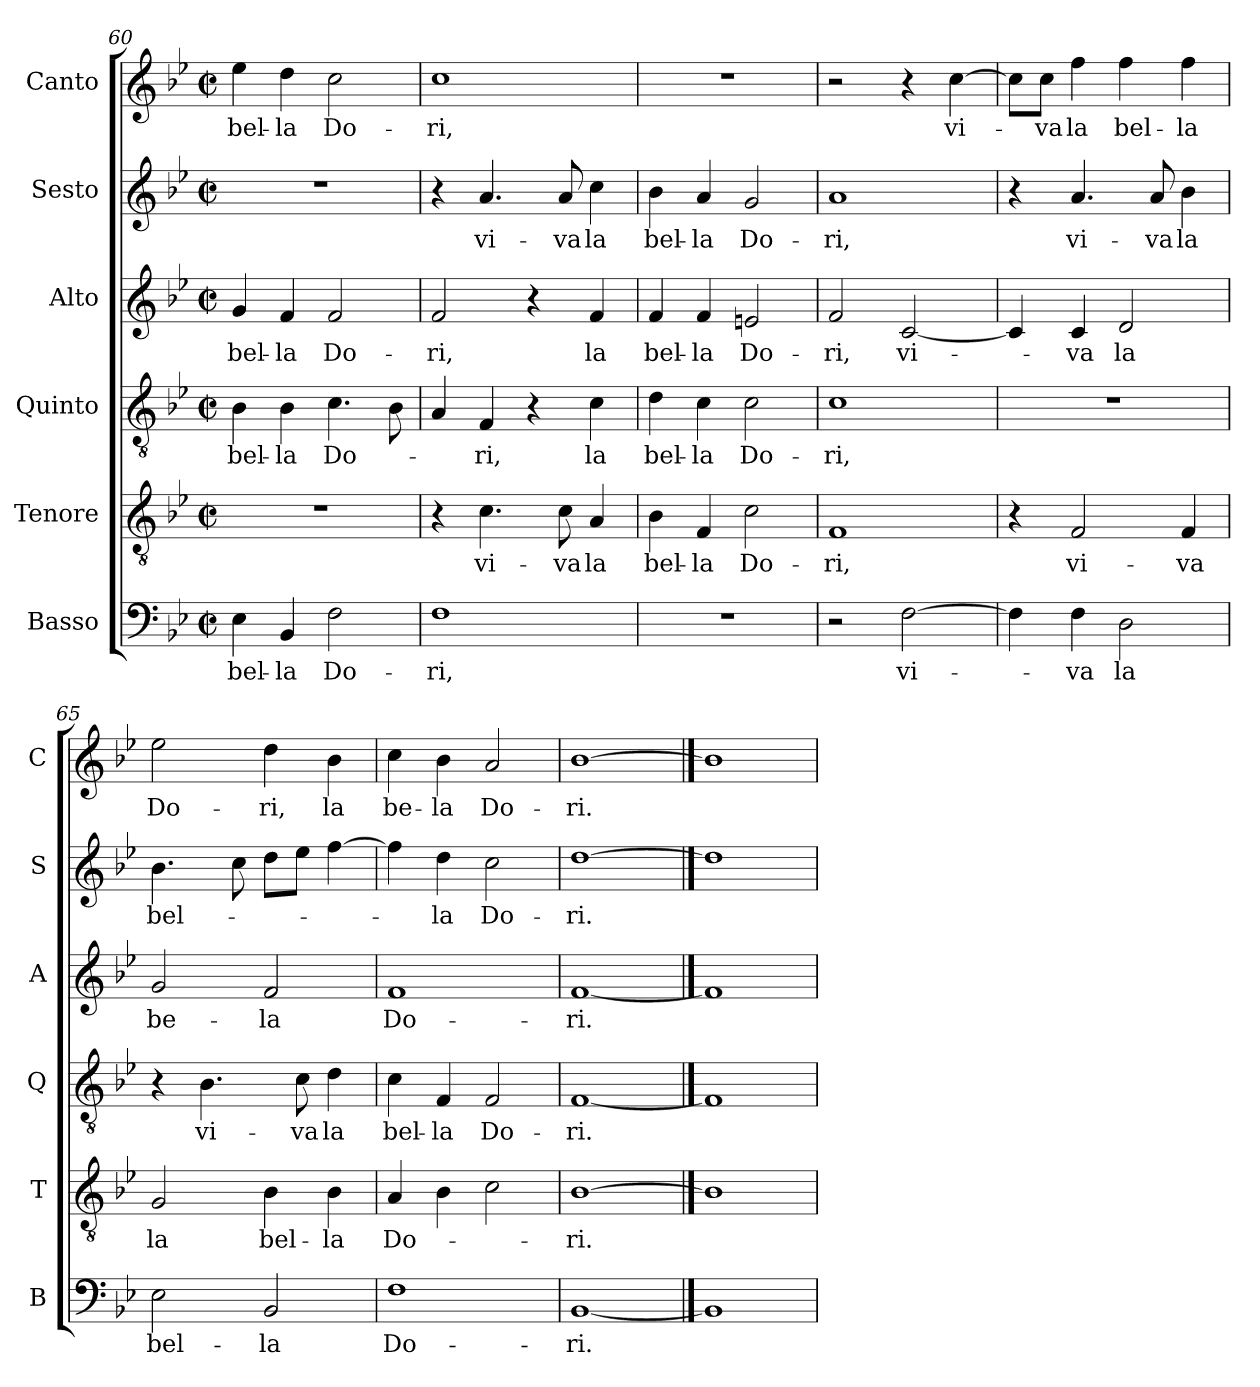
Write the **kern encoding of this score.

**kern	**text	**kern	**text	**kern	**text	**kern	**text	**kern	**text	**kern	**text
*part6	*part6	*part5	*part5	*part4	*part4	*part3	*part3	*part2	*part2	*part1	*part1
*staff6	*staff6	*staff5	*staff5	*staff4	*staff4	*staff3	*staff3	*staff2	*staff2	*staff1	*staff1
*I"Basso	*	*I"Tenore	*	*I"Quinto	*	*I"Alto	*	*I"Sesto	*	*I"Canto	*
*I'B	*	*I'T	*	*I'Q	*	*I'A	*	*I'S	*	*I'C	*
*clefF4	*	*clefGv2	*	*clefGv2	*	*clefG2	*	*clefG2	*	*clefG2	*
*k[b-e-]	*	*k[b-e-]	*	*k[b-e-]	*	*k[b-e-]	*	*k[b-e-]	*	*k[b-e-]	*
*B-:	*	*B-:	*	*B-:	*	*B-:	*	*B-:	*	*B-:	*
*M2/2	*	*M2/2	*	*M2/2	*	*M2/2	*	*M2/2	*	*M2/2	*
*met(c|)	*	*met(c|)	*	*met(c|)	*	*met(c|)	*	*met(c|)	*	*met(c|)	*
=60	=60	=60	=60	=60	=60	=60	=60	=60	=60	=60	=60
!	!LO:LY:b	!	!	!	!LO:LY:b	!	!LO:LY:b	!	!	!	!LO:LY:b
4E-\	bel-	1r	.	4B-\	bel-	4g/	bel-	1r	.	4ee-\	bel-
!	!LO:LY:b	!	!	!	!LO:LY:b	!	!LO:LY:b	!	!	!	!LO:LY:b
4BB-/	-la	.	.	4B-\	-la	4f/	-la	.	.	4dd\	-la
!	!LO:LY:b	!	!	!	!LO:LY:b	!	!LO:LY:b	!	!	!	!LO:LY:b
2F\	Do-	.	.	4.c\	Do-	2f/	Do-	.	.	2cc\	Do-
.	.	.	.	8B-\	.	.	.	.	.	.	.
!!LO:PB:g=z
=61	=61	=61	=61	=61	=61	=61	=61	=61	=61	=61	=61
!	!LO:LY:b	!	!	!	!	!	!LO:LY:b	!	!	!	!LO:LY:b
1F	-ri,	4r	.	4A/	.	2f/	-ri,	4r	.	1cc	-ri,
!	!	!	!LO:LY:b	!	!LO:LY:b	!	!	!	!LO:LY:b	!	!
.	.	4.c\	vi-	4F/	-ri,	.	.	4.a/	vi-	.	.
.	.	.	.	4r	.	4r	.	.	.	.	.
!	!	!	!LO:LY:b	!	!	!	!	!	!LO:LY:b	!	!
.	.	8c\	-va	.	.	.	.	8a/	-va	.	.
!	!	!	!LO:LY:b	!	!LO:LY:b	!	!LO:LY:b	!	!LO:LY:b	!	!
.	.	4A/	la	4c\	la	4f/	la	4cc\	la	.	.
=62	=62	=62	=62	=62	=62	=62	=62	=62	=62	=62	=62
!	!	!	!LO:LY:b	!	!LO:LY:b	!	!LO:LY:b	!	!LO:LY:b	!	!
1r	.	4B-\	bel-	4d\	bel-	4f/	bel-	4b-\	bel-	1r	.
!	!	!	!LO:LY:b	!	!LO:LY:b	!	!LO:LY:b	!	!LO:LY:b	!	!
.	.	4F/	-la	4c\	-la	4f/	-la	4a/	-la	.	.
!	!	!	!LO:LY:b	!	!LO:LY:b	!	!LO:LY:b	!	!LO:LY:b	!	!
.	.	2c\	Do-	2c\	Do-	2en/	Do-	2g/	Do-	.	.
=63	=63	=63	=63	=63	=63	=63	=63	=63	=63	=63	=63
!	!	!	!LO:LY:b	!	!LO:LY:b	!	!LO:LY:b	!	!LO:LY:b	!	!
2r	.	1F	-ri,	1c	-ri,	2f/	-ri,	1a	-ri,	2r	.
!	!LO:LY:b	!	!	!	!	!	!LO:LY:b	!	!	!	!
[2F\	vi-	.	.	.	.	[2c/	vi-	.	.	4r	.
!	!	!	!	!	!	!	!	!	!	!	!LO:LY:b
.	.	.	.	.	.	.	.	.	.	[4cc\	vi-
=64	=64	=64	=64	=64	=64	=64	=64	=64	=64	=64	=64
4F\]	.	4r	.	1r	.	4c/]	.	4r	.	8cc\L]	.
!	!	!	!	!	!	!	!	!	!	!	!LO:LY:b
.	.	.	.	.	.	.	.	.	.	8cc\J	-va
!	!LO:LY:b	!	!LO:LY:b	!	!	!	!LO:LY:b	!	!LO:LY:b	!	!LO:LY:b
4F\	-va	2F/	vi-	.	.	4c/	-va	4.a/	vi-	4ff\	la
!	!LO:LY:b	!	!	!	!	!	!LO:LY:b	!	!	!	!LO:LY:b
2D\	la	.	.	.	.	2d/	la	.	.	4ff\	bel-
!	!	!	!	!	!	!	!	!	!LO:LY:b	!	!
.	.	.	.	.	.	.	.	8a/	-va	.	.
!	!	!	!LO:LY:b	!	!	!	!	!	!LO:LY:b	!	!LO:LY:b
.	.	4F/	-va	.	.	.	.	4b-\	la	4ff\	-la
=65	=65	=65	=65	=65	=65	=65	=65	=65	=65	=65	=65
!	!LO:LY:b	!	!LO:LY:b	!	!	!	!LO:LY:b	!	!LO:LY:b	!	!LO:LY:b
2E-\	bel-	2G/	la	4r	.	2g/	be-	4.b-\	bel-	2ee-\	Do-
!	!	!	!	!	!LO:LY:b	!	!	!	!	!	!
.	.	.	.	4.B-\	vi-	.	.	.	.	.	.
.	.	.	.	.	.	.	.	8cc\	.	.	.
!	!LO:LY:b	!	!LO:LY:b	!	!	!	!LO:LY:b	!	!	!	!LO:LY:b
2BB-/	-la	4B-\	bel-	.	.	2f/	-la	8dd\L	.	4dd\	-ri,
!	!	!	!	!	!LO:LY:b	!	!	!	!	!	!
.	.	.	.	8c\	-va	.	.	8ee-\J	.	.	.
!	!	!	!LO:LY:b	!	!LO:LY:b	!	!	!	!	!	!LO:LY:b
.	.	4B-\	-la	4d\	la	.	.	[4ff\	.	4b-\	la
=66	=66	=66	=66	=66	=66	=66	=66	=66	=66	=66	=66
!	!LO:LY:b	!	!LO:LY:b	!	!LO:LY:b	!	!LO:LY:b	!	!	!	!LO:LY:b
1F	Do-	4A/	Do-	4c\	bel-	1f	Do-	4ff\]	.	4cc\	be-
!	!	!	!	!	!LO:LY:b	!	!	!	!LO:LY:b	!	!LO:LY:b
.	.	4B-\	.	4F/	-la	.	.	4dd\	-la	4b-\	-la
!	!	!	!	!	!LO:LY:b	!	!	!	!LO:LY:b	!	!LO:LY:b
.	.	2c\	.	2F/	Do-	.	.	2cc\	Do-	2a/	Do-
=67	=67	=67	=67	=67	=67	=67	=67	=67	=67	=67	=67
!	!LO:LY:b	!	!LO:LY:b	!	!LO:LY:b	!	!LO:LY:b	!	!LO:LY:b	!	!LO:LY:b
[1BB-	-ri.	[1B-	-ri.	[1F	-ri.	[1f	-ri.	[1dd	-ri.	[1b-	-ri.
==68	==68	==68	==68	==68	==68	==68	==68	==68	==68	==68	==68
1BB-]	.	1B-]	.	1F]	.	1f]	.	1dd]	.	1b-]	.
=	=	=	=	=	=	=	=	=	=	=	=
*-	*-	*-	*-	*-	*-	*-	*-	*-	*-	*-	*-
